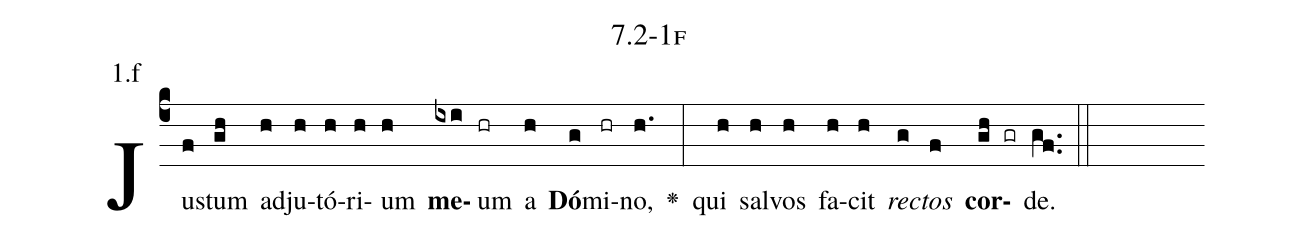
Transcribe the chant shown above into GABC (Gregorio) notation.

name: 7.2-1f;
annotation: 1.f;
%%
(c4)Jus(f)tum(gh) ad(h)ju(h)tó(h)ri(h)um(h) <b>me</b>(ixi)um(hr) a(h) <b>Dó</b>(g)mi(hr)no,(h.) <v>\greheightstar</v>(:) qui(h) sal(h)vos(h) fa(h)cit(h) <i>rec</i>(g)<i>tos</i>(f) <b>cor</b>(gh gr)de.(gf..) (::)


%E(h) u(h) o(g) u(f) a(gh) e.(gf..) (::)
